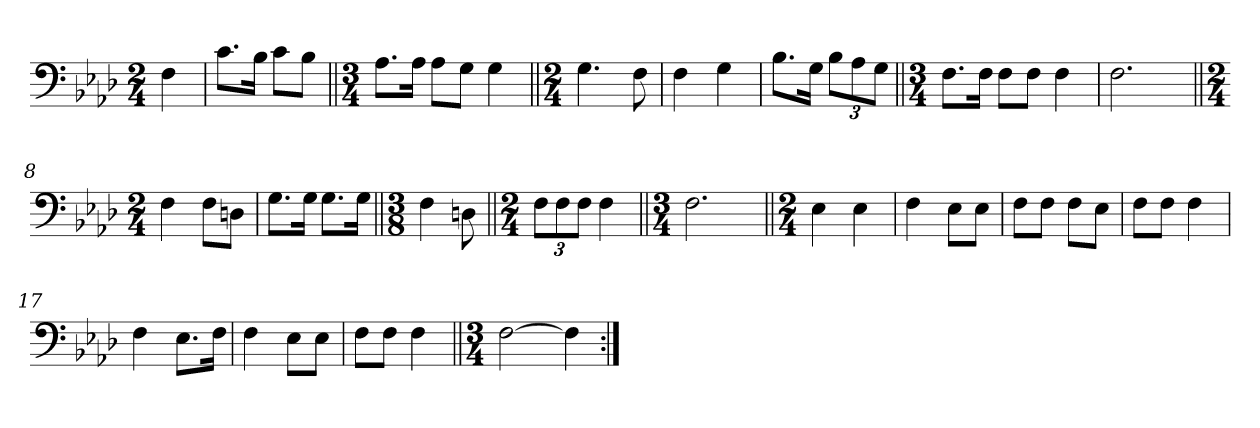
**kern
*part1
*staff1
*clefF4
*k[b-e-a-d-]
*M2/4
=
4F\
=1
8.c\L
16B-\Jk
8c\L
8B-\J
=2||
*M3/4
8.A-\L
16A-\Jk
8A-\L
8G\J
4G\
=3||
*M2/4
4.G\
8F\
=4
4F\
4G\
=5
8.B-\L
16G\Jk
12B-\L
12A-\
12G\J
=6||
*M3/4
8.F\L
16F\Jk
8F\L
8F\J
4F\
=7
2.F\
=8||
*M2/4
4F\
8F\L
8Dn\J
=9
8.G\L
16G\Jk
8.G\L
16G\Jk
=10||
*M3/8
4F\
8Dn\
=11||
*M2/4
12F\L
12F\
12F\J
4F\
=12||
*M3/4
2.F\
=13||
*M2/4
4E-\
4E-\
=14
4F\
8E-\L
8E-\J
=15
8F\L
8F\J
8F\L
8E-\J
=16
8F\L
8F\J
4F\
=17
4F\
8.E-\L
16F\Jk
=18
4F\
8E-\L
8E-\J
=19
8F\L
8F\J
4F\
=20||
*M3/4
[2F\
4F\]
=:|!
*-
